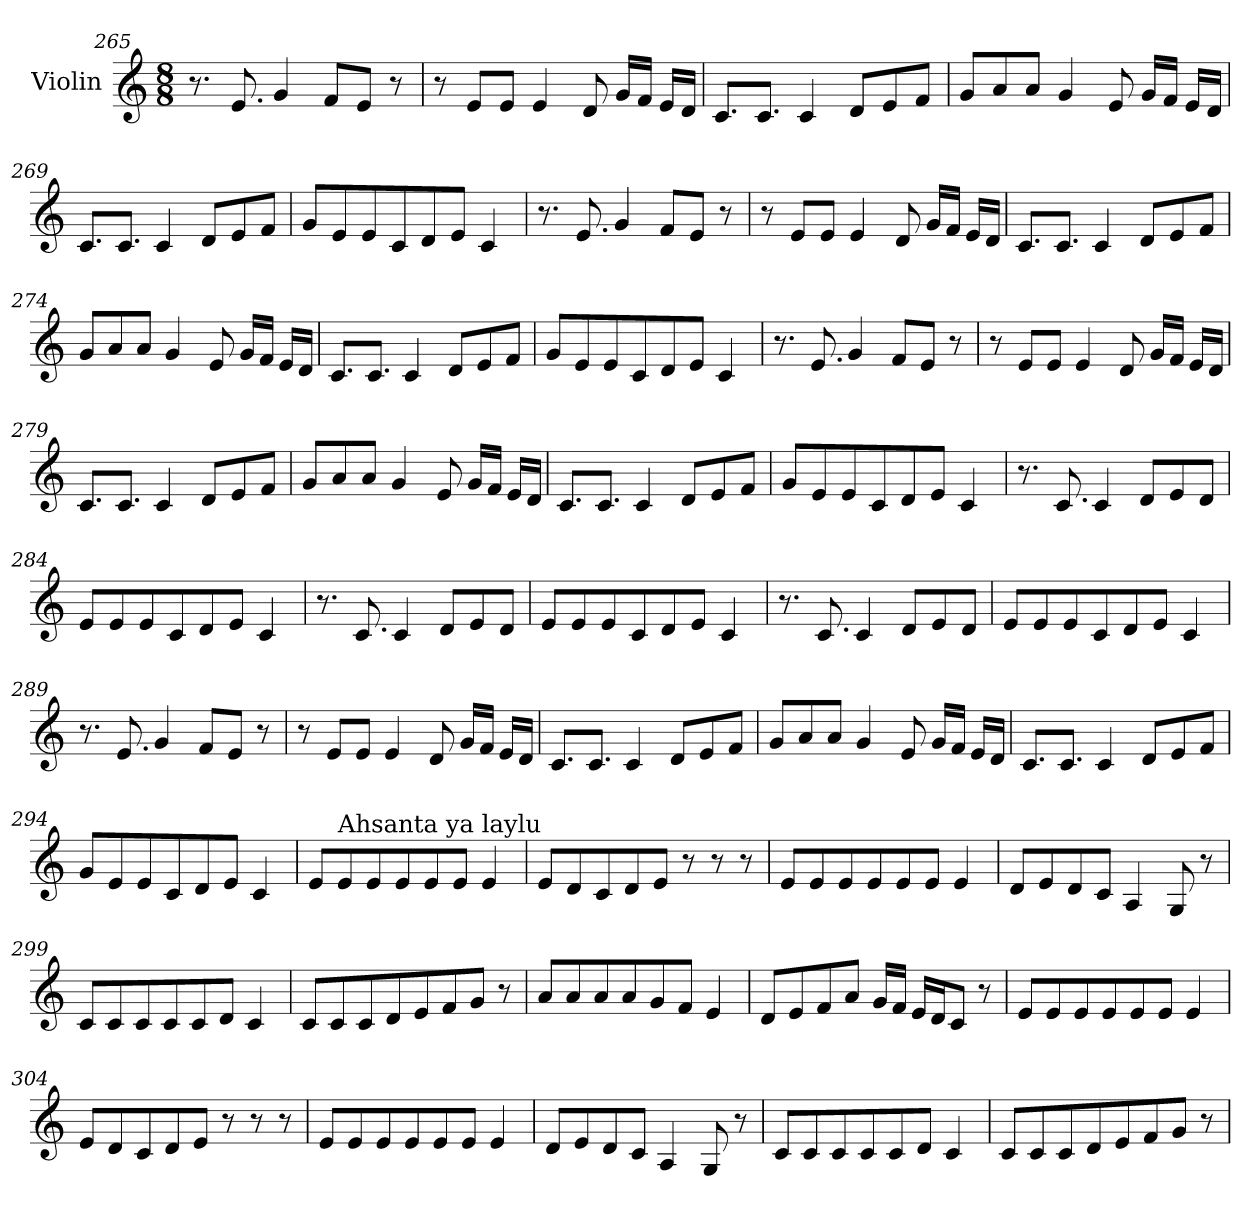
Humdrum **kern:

**kern
*part1
*staff1
*I"Violin
*clefG2
*k[]
*M8/8
=265
8.r
8.e/
4g/
8f/L
8e/J
8r
!!LO:LB:g=z
=266
8r
8e/L
8e/J
4e/
8d/
16g/LL
16f/JJ
16e/LL
16d/JJ
=267
8.c/L
8.c/J
4c/
8d/L
8e/
8f/J
=268
8g/L
8a/
8a/J
4g/
8e/
16g/LL
16f/JJ
16e/LL
16d/JJ
=269
8.c/L
8.c/J
4c/
8d/L
8e/
8f/J
!!LO:LB:g=z
=270
8g/L
8e/
8e/
8c/
8d/
8e/J
4c/
=271
8.r
8.e/
4g/
8f/L
8e/J
8r
=272
8r
8e/L
8e/J
4e/
8d/
16g/LL
16f/JJ
16e/LL
16d/JJ
=273
8.c/L
8.c/J
4c/
8d/L
8e/
8f/J
!!LO:PB:g=z
=274
8g/L
8a/
8a/J
4g/
8e/
16g/LL
16f/JJ
16e/LL
16d/JJ
=275
8.c/L
8.c/J
4c/
8d/L
8e/
8f/J
=276
8g/L
8e/
8e/
8c/
8d/
8e/J
4c/
=277
8.r
8.e/
4g/
8f/L
8e/J
8r
!!LO:LB:g=z
=278
8r
8e/L
8e/J
4e/
8d/
16g/LL
16f/JJ
16e/LL
16d/JJ
=279
8.c/L
8.c/J
4c/
8d/L
8e/
8f/J
=280
8g/L
8a/
8a/J
4g/
8e/
16g/LL
16f/JJ
16e/LL
16d/JJ
=281
8.c/L
8.c/J
4c/
8d/L
8e/
8f/J
!!LO:LB:g=z
=282
8g/L
8e/
8e/
8c/
8d/
8e/J
4c/
=283
8.r
8.c/
4c/
8d/L
8e/
8d/J
=284
8e/L
8e/
8e/
8c/
8d/
8e/J
4c/
=285
8.r
8.c/
4c/
8d/L
8e/
8d/J
!!LO:LB:g=z
=286
8e/L
8e/
8e/
8c/
8d/
8e/J
4c/
=287
8.r
8.c/
4c/
8d/L
8e/
8d/J
=288
8e/L
8e/
8e/
8c/
8d/
8e/J
4c/
=289
8.r
8.e/
4g/
8f/L
8e/J
8r
!!LO:LB:g=z
=290
8r
8e/L
8e/J
4e/
8d/
16g/LL
16f/JJ
16e/LL
16d/JJ
=291
8.c/L
8.c/J
4c/
8d/L
8e/
8f/J
=292
8g/L
8a/
8a/J
4g/
8e/
16g/LL
16f/JJ
16e/LL
16d/JJ
=293
8.c/L
8.c/J
4c/
8d/L
8e/
8f/J
!!LO:LB:g=z
=294
8g/L
8e/
8e/
8c/
8d/
8e/J
4c/
=295
*MM100
8e/L
!LO:TX:a:t=Ahsanta ya laylu
8e/
8e/
8e/
8e/
8e/J
4e/
=296
8e/L
8d/
8c/
8d/
8e/J
8r
8r
8r
=297
8e/L
8e/
8e/
8e/
8e/
8e/J
4e/
!!LO:LB:g=z
=298
8d/L
8e/
8d/
8c/J
4A/
8G/
8r
=299
8c/L
8c/
8c/
8c/
8c/
8d/J
4c/
=300
8c/L
8c/
8c/
8d/
8e/
8f/
8g/J
8r
=301
8a/L
8a/
8a/
8a/
8g/
8f/J
4e/
!!LO:LB:g=z
=302
8d/L
8e/
8f/
8a/J
16g/LL
16f/JJ
16e/LL
16d/J
8c/J
8r
=303
8e/L
8e/
8e/
8e/
8e/
8e/J
4e/
=304
8e/L
8d/
8c/
8d/
8e/J
8r
8r
8r
=305
8e/L
8e/
8e/
8e/
8e/
8e/J
4e/
!!LO:PB:g=z
=306
8d/L
8e/
8d/
8c/J
4A/
8G/
8r
=307
8c/L
8c/
8c/
8c/
8c/
8d/J
4c/
=308
8c/L
8c/
8c/
8d/
8e/
8f/
8g/J
8r
=
*-
